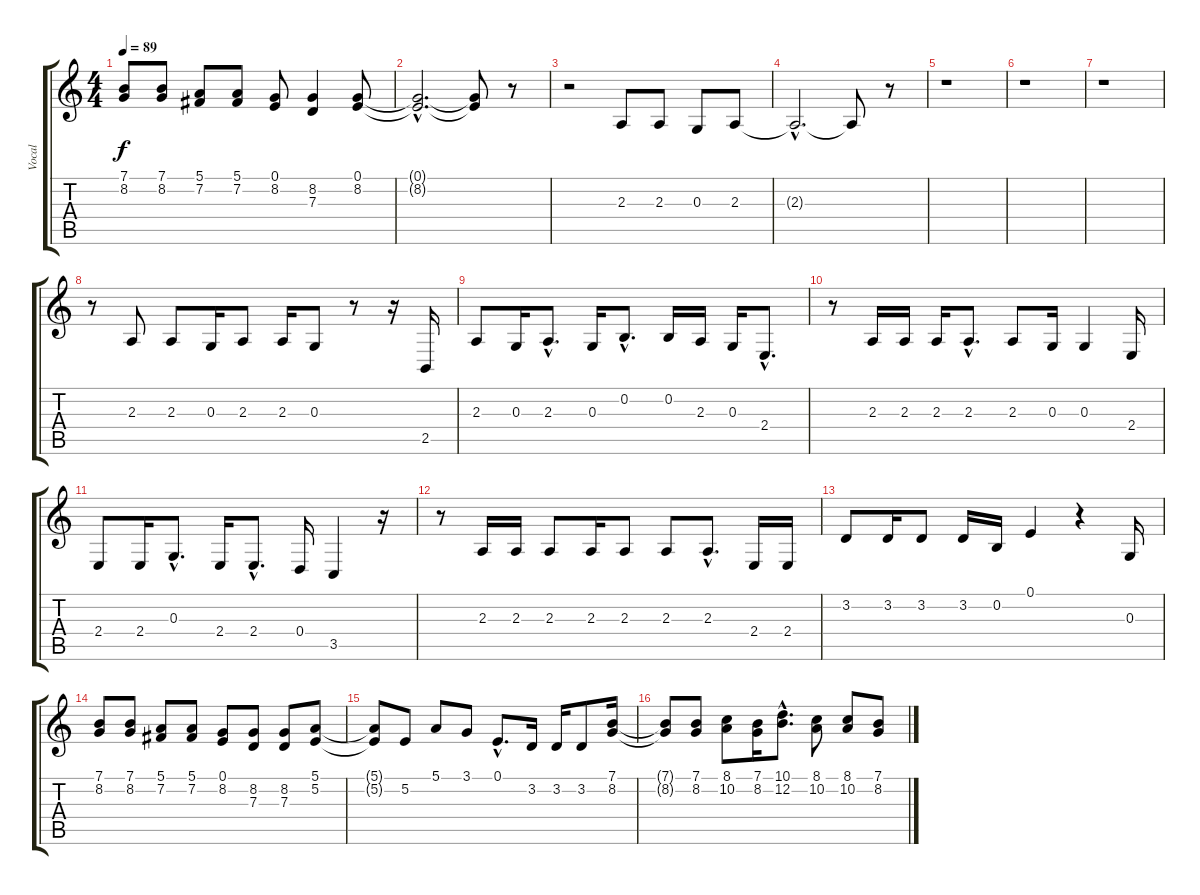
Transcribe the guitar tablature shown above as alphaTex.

\track ("Vocal" "Vocal") {instrument tenorsax}
\staff {score tabs}
\tuning (E4 B3 G3 D3 A2 E2) {hide}
\ts (4 4)
\tempo 89
\clef g2
\ks c
(7.1 8.2).8{dy f} (7.1 8.2).8 (5.1 7.2).8 (5.1 7.2).8 (0.1 8.2).8 (8.2 7.3).4 (0.1 8.2).8 |
(0.1{hac t} 8.2{hac t}).2{d} (0.1{t} 8.2{t}).8 r.8 |
r.2 2.3.8 2.3.8 0.3.8 2.3.8 |
2.3{hac t}.2{d} 2.3{t}.8 r.8 |
r.1 |
r.1 |
r.1 |
r.8 2.3.8 2.3.8 0.3.16 2.3.8 2.3.16 0.3.8 r.8 r.16 2.5.16 |
2.3.8 0.3.16 2.3{hac}.8{d} 0.3.16 0.2{hac}.8{d} 0.2.16 2.3.16 0.3.16 2.4{hac}.8{d} |
r.8 2.3.16 2.3.16 2.3.16 2.3{hac}.8{d} 2.3.8 0.3.16 0.3.4 2.4.16 |
2.4.8 2.4.16 0.3{hac}.8{d} 2.4.16 2.4{hac}.8{d} 0.4.16 3.5.4 r.16 |
r.8 2.3.16 2.3.16 2.3.8 2.3.16 2.3.8 2.3.8 2.3{hac}.8{d} 2.4.16 2.4.16 |
3.2.8 3.2.16 3.2.8 3.2.16 0.2.16 0.1.4 r.4 0.3.16 |
(7.1 8.2).8 (7.1 8.2).8 (5.1 7.2).8 (5.1 7.2).8 (0.1 8.2).8 (8.2 7.3).8 (8.2 7.3).8 (5.1 5.2).8 |
(5.1{t} 5.2{t}).8 5.2.8 5.1.8 3.1.8 0.1{hac}.8{d} 3.2.16 3.2.16 3.2.8 (7.1 8.2).16 |
(7.1{t} 8.2{t}).8 (7.1 8.2).8 (8.1 10.2).8 (7.1 8.2).16 (10.1{hac} 12.2{hac}).8{d} (8.1 10.2).8 (8.1 10.2).8 (7.1 8.2).8
